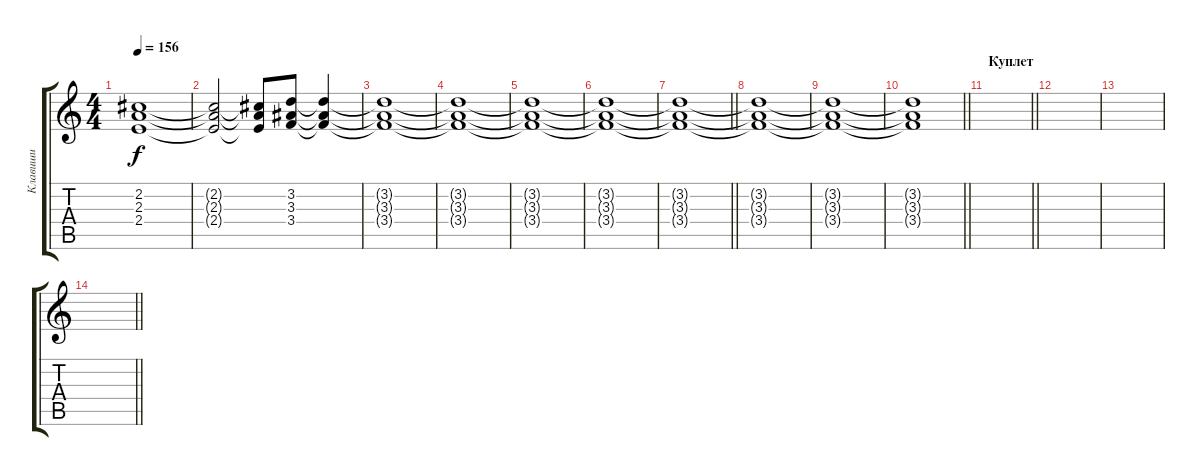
\track ("Клавиши" "Клавиши") {instrument electricguitarjazz}
\staff {score tabs}
\tuning (E4 B3 G3 D3 A2 E2) {hide}
\ts (4 4)
\tempo 156
\clef g2
\ks c
(2.2{t} 2.3{t} 2.4{t}).1{dy f} |
(2.2{t} 2.3{t} 2.4{t}).2 (2.2{t} 2.3{t} 2.4{t}).8 (3.2 3.3 3.4).8 (3.2{t} 3.3{t} 3.4{t}).4 |
(3.2{t} 3.3{t} 3.4{t}).1 |
(3.2{t} 3.3{t} 3.4{t}).1 |
(3.2{t} 3.3{t} 3.4{t}).1 |
(3.2{t} 3.3{t} 3.4{t}).1 |
\barLineRight lightlight
(3.2{t} 3.3{t} 3.4{t}).1 |
(3.2{t} 3.3{t} 3.4{t}).1 |
(3.2{t} 3.3{t} 3.4{t}).1 |
\barLineRight lightlight
(3.2{t} 3.3{t} 3.4{t}).1 |
\section ("" "Куплет")
\barLineRight lightlight
|
|
|
\barLineRight lightlight
